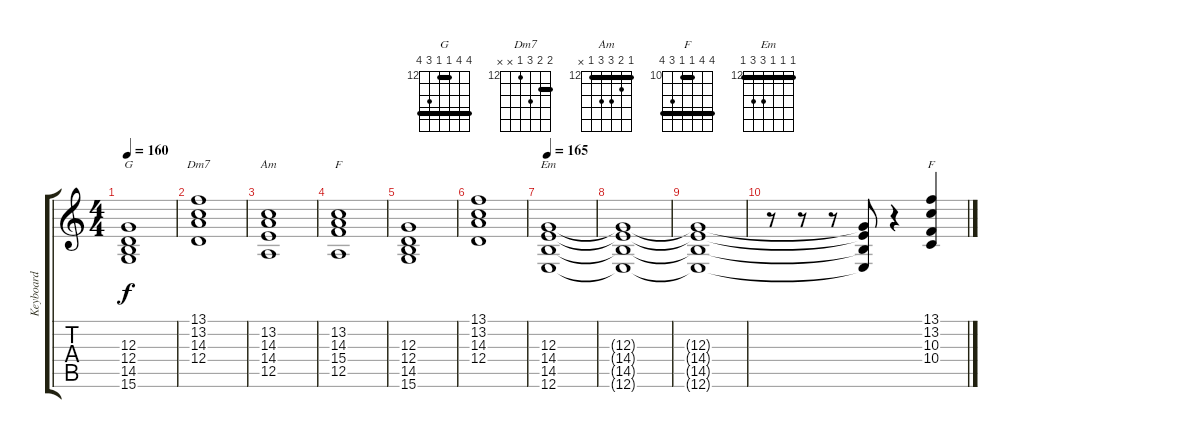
\track ("Keyboard" "Keyboard") {instrument churchorgan}
\staff {score tabs}
\tuning (E4 B3 G3 D3 A2 E2) {hide}
\chord ("G" 15 15 12 12 14 15) {firstfret 12 barre (12 15)}
\chord ("Dm7" 13 13 14 12 x x) {firstfret 12 barre 13}
\chord ("Am" 12 13 14 14 12 x) {firstfret 12 barre 12}
\chord ("F" 13 13 14 15 12 x) {firstfret 12 barre 13}
\chord ("Em" 12 12 12 14 14 12) {firstfret 12 barre 12}
\chord ("F" 13 13 10 10 12 13) {firstfret 10 barre (10 13)}
\ts (4 4)
\tempo 160
\clef g2
\ks aminor
(12.3 12.4 14.5 15.6).1{ch "G" dy f} |
(13.1 13.2 14.3 12.4).1{ch "Dm7"} |
(13.2 14.3 14.4 12.5).1{ch "Am"} |
(13.2 14.3 15.4 12.5).1{ch "F"} |
(12.3 12.4 14.5 15.6).1 |
(13.1 13.2 14.3 12.4).1 |
\tempo 165
(12.3 14.4 14.5 12.6).1{ch "Em"} |
(12.3{t} 14.4{t} 14.5{t} 12.6{t}).1 |
(12.3{t} 14.4{t} 14.5{t} 12.6{t}).1 |
r.8 r.8 r.8 (12.3{t} 14.4{t} 14.5{t} 12.6{t}).8 r.4 (13.1 13.2 10.3 10.4).4{ch "F"}
